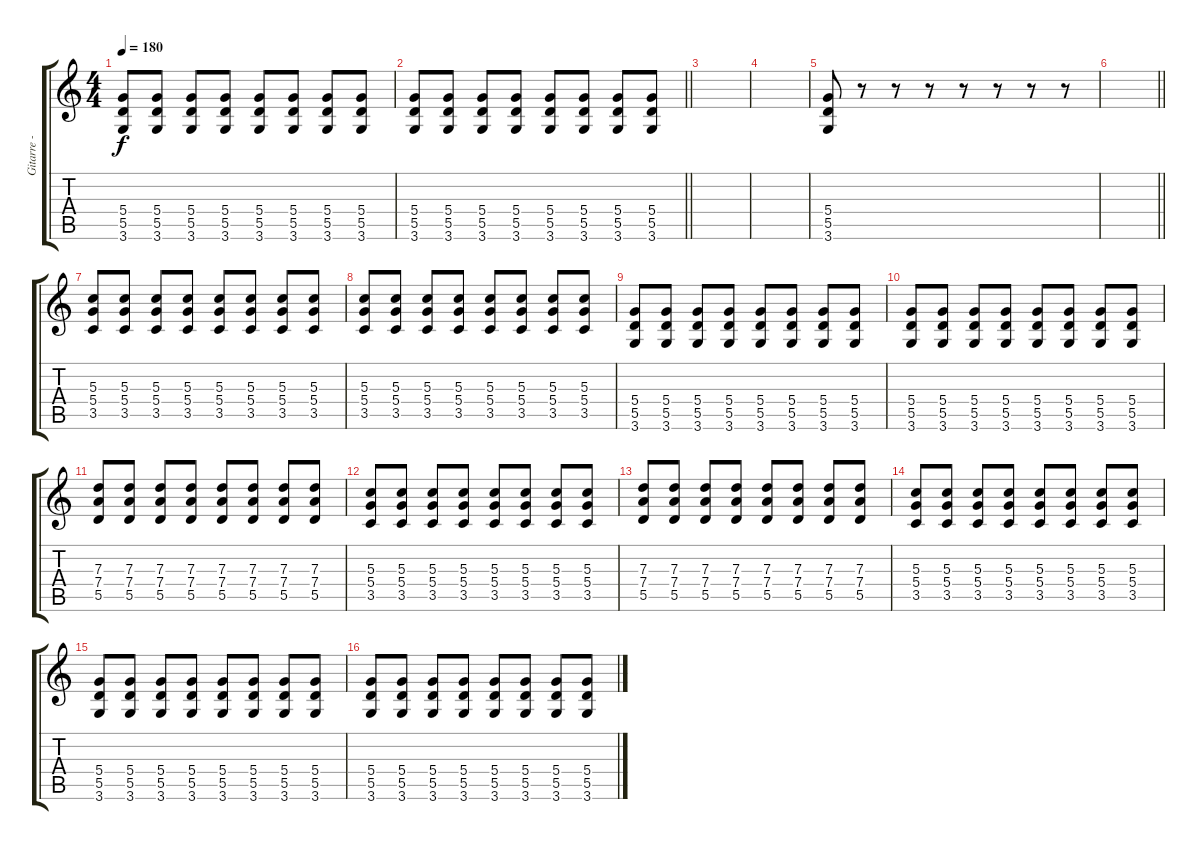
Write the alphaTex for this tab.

\track ("Gitarre - Johnny Ramone" "Gitarre - ") {instrument distortionguitar}
\staff {score tabs}
\tuning (E4 B3 G3 D3 A2 E2) {hide}
\ts (4 4)
\tempo 180
\clef g2
\ks c
(5.4 5.5 3.6).8{dy f} (5.4 5.5 3.6).8 (5.4 5.5 3.6).8 (5.4 5.5 3.6).8 (5.4 5.5 3.6).8 (5.4 5.5 3.6).8 (5.4 5.5 3.6).8 (5.4 5.5 3.6).8 |
\barLineRight lightlight
(5.4 5.5 3.6).8 (5.4 5.5 3.6).8 (5.4 5.5 3.6).8 (5.4 5.5 3.6).8 (5.4 5.5 3.6).8 (5.4 5.5 3.6).8 (5.4 5.5 3.6).8 (5.4 5.5 3.6).8 |
|
|
(5.4 5.5 3.6).8 r.8 r.8 r.8 r.8 r.8 r.8 r.8 |
\barLineRight lightlight
|
(5.3 5.4 3.5).8 (5.3 5.4 3.5).8 (5.3 5.4 3.5).8 (5.3 5.4 3.5).8 (5.3 5.4 3.5).8 (5.3 5.4 3.5).8 (5.3 5.4 3.5).8 (5.3 5.4 3.5).8 |
(5.3 5.4 3.5).8 (5.3 5.4 3.5).8 (5.3 5.4 3.5).8 (5.3 5.4 3.5).8 (5.3 5.4 3.5).8 (5.3 5.4 3.5).8 (5.3 5.4 3.5).8 (5.3 5.4 3.5).8 |
(5.4 5.5 3.6).8 (5.4 5.5 3.6).8 (5.4 5.5 3.6).8 (5.4 5.5 3.6).8 (5.4 5.5 3.6).8 (5.4 5.5 3.6).8 (5.4 5.5 3.6).8 (5.4 5.5 3.6).8 |
(5.4 5.5 3.6).8 (5.4 5.5 3.6).8 (5.4 5.5 3.6).8 (5.4 5.5 3.6).8 (5.4 5.5 3.6).8 (5.4 5.5 3.6).8 (5.4 5.5 3.6).8 (5.4 5.5 3.6).8 |
(7.3 7.4 5.5).8 (7.3 7.4 5.5).8 (7.3 7.4 5.5).8 (7.3 7.4 5.5).8 (7.3 7.4 5.5).8 (7.3 7.4 5.5).8 (7.3 7.4 5.5).8 (7.3 7.4 5.5).8 |
(5.3 5.4 3.5).8 (5.3 5.4 3.5).8 (5.3 5.4 3.5).8 (5.3 5.4 3.5).8 (5.3 5.4 3.5).8 (5.3 5.4 3.5).8 (5.3 5.4 3.5).8 (5.3 5.4 3.5).8 |
(7.3 7.4 5.5).8 (7.3 7.4 5.5).8 (7.3 7.4 5.5).8 (7.3 7.4 5.5).8 (7.3 7.4 5.5).8 (7.3 7.4 5.5).8 (7.3 7.4 5.5).8 (7.3 7.4 5.5).8 |
(5.3 5.4 3.5).8 (5.3 5.4 3.5).8 (5.3 5.4 3.5).8 (5.3 5.4 3.5).8 (5.3 5.4 3.5).8 (5.3 5.4 3.5).8 (5.3 5.4 3.5).8 (5.3 5.4 3.5).8 |
(5.4 5.5 3.6).8 (5.4 5.5 3.6).8 (5.4 5.5 3.6).8 (5.4 5.5 3.6).8 (5.4 5.5 3.6).8 (5.4 5.5 3.6).8 (5.4 5.5 3.6).8 (5.4 5.5 3.6).8 |
(5.4 5.5 3.6).8 (5.4 5.5 3.6).8 (5.4 5.5 3.6).8 (5.4 5.5 3.6).8 (5.4 5.5 3.6).8 (5.4 5.5 3.6).8 (5.4 5.5 3.6).8 (5.4 5.5 3.6).8
